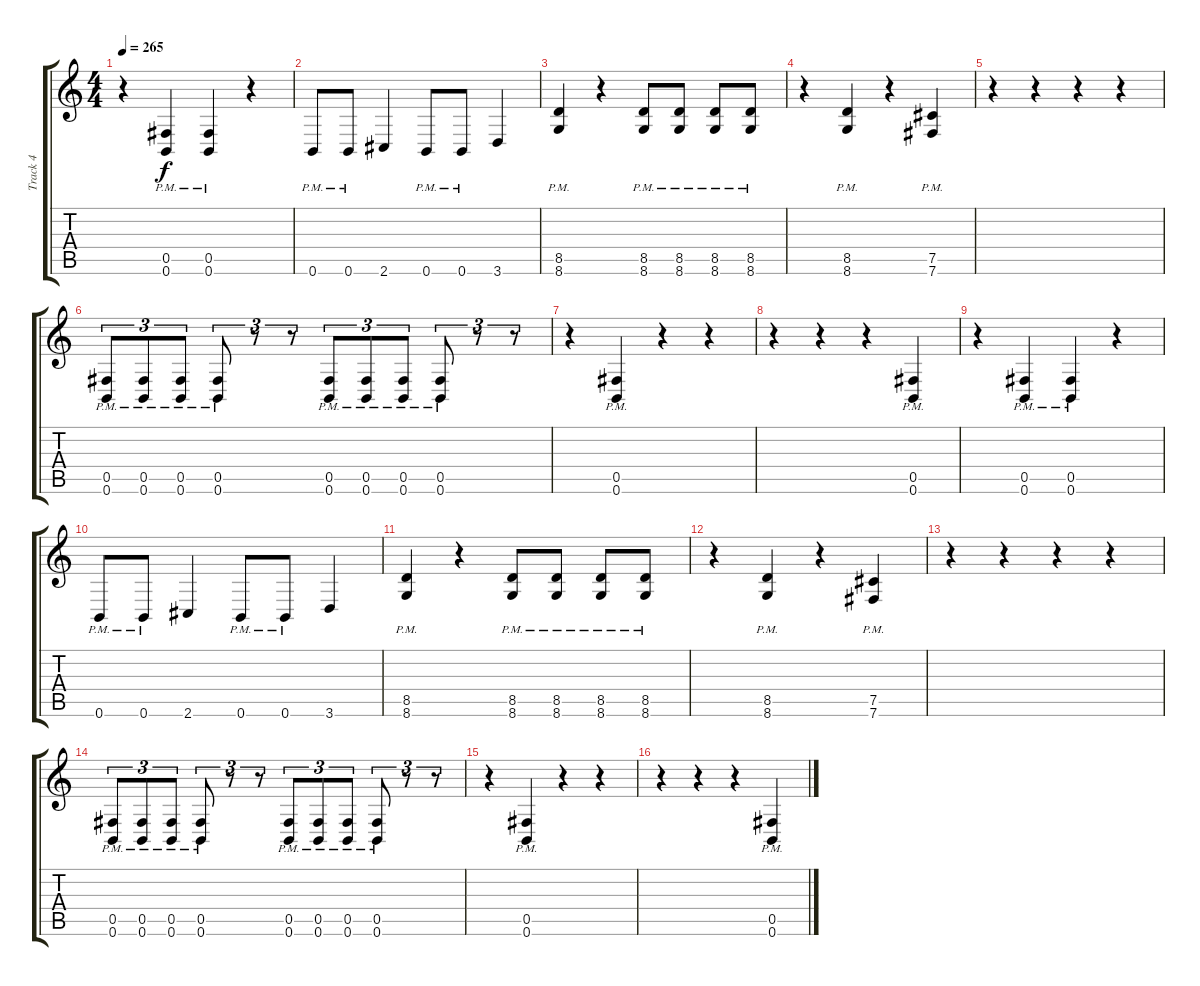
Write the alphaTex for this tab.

\track ("Track 4" "Track 4") {instrument distortionguitar}
\staff {score tabs}
\tuning (Db4 Ab3 E3 B2 Gb2 B1) {hide}
\ts (4 4)
\tempo 265
\clef g2
\ks c
r.4{dy f} (0.5{pm} 0.6{pm}).4 (0.5{pm} 0.6{pm}).4 r.4 |
0.6{pm}.8 0.6{pm}.8 2.6.4 0.6{pm}.8 0.6{pm}.8 3.6.4 |
(8.5{pm} 8.6{pm}).4 r.4 (8.5{pm} 8.6{pm}).8 (8.5{pm} 8.6{pm}).8 (8.5{pm} 8.6{pm}).8 (8.5{pm} 8.6{pm}).8 |
r.4 (8.5{pm} 8.6{pm}).4 r.4 (7.5{pm} 7.6{pm}).4 |
r.4 r.4 r.4 r.4 |
(0.5{pm} 0.6{pm}).8{tu (3 2)} (0.5{pm} 0.6{pm}).8{tu (3 2)} (0.5{pm} 0.6{pm}).8{tu (3 2)} (0.5{pm} 0.6{pm}).8{tu (3 2)} r.8{tu (3 2)} r.8{tu (3 2)} (0.5{pm} 0.6{pm}).8{tu (3 2)} (0.5{pm} 0.6{pm}).8{tu (3 2)} (0.5{pm} 0.6{pm}).8{tu (3 2)} (0.5{pm} 0.6{pm}).8{tu (3 2)} r.8{tu (3 2)} r.8{tu (3 2)} |
r.4 (0.5{pm} 0.6{pm}).4 r.4 r.4 |
r.4 r.4 r.4 (0.5{pm} 0.6{pm}).4 |
r.4 (0.5{pm} 0.6{pm}).4 (0.5{pm} 0.6{pm}).4 r.4 |
0.6{pm}.8 0.6{pm}.8 2.6.4 0.6{pm}.8 0.6{pm}.8 3.6.4 |
(8.5{pm} 8.6{pm}).4 r.4 (8.5{pm} 8.6{pm}).8 (8.5{pm} 8.6{pm}).8 (8.5{pm} 8.6{pm}).8 (8.5{pm} 8.6{pm}).8 |
r.4 (8.5{pm} 8.6{pm}).4 r.4 (7.5{pm} 7.6{pm}).4 |
r.4 r.4 r.4 r.4 |
(0.5{pm} 0.6{pm}).8{tu (3 2)} (0.5{pm} 0.6{pm}).8{tu (3 2)} (0.5{pm} 0.6{pm}).8{tu (3 2)} (0.5{pm} 0.6{pm}).8{tu (3 2)} r.8{tu (3 2)} r.8{tu (3 2)} (0.5{pm} 0.6{pm}).8{tu (3 2)} (0.5{pm} 0.6{pm}).8{tu (3 2)} (0.5{pm} 0.6{pm}).8{tu (3 2)} (0.5{pm} 0.6{pm}).8{tu (3 2)} r.8{tu (3 2)} r.8{tu (3 2)} |
r.4 (0.5{pm} 0.6{pm}).4 r.4 r.4 |
r.4 r.4 r.4 (0.5{pm} 0.6{pm}).4
